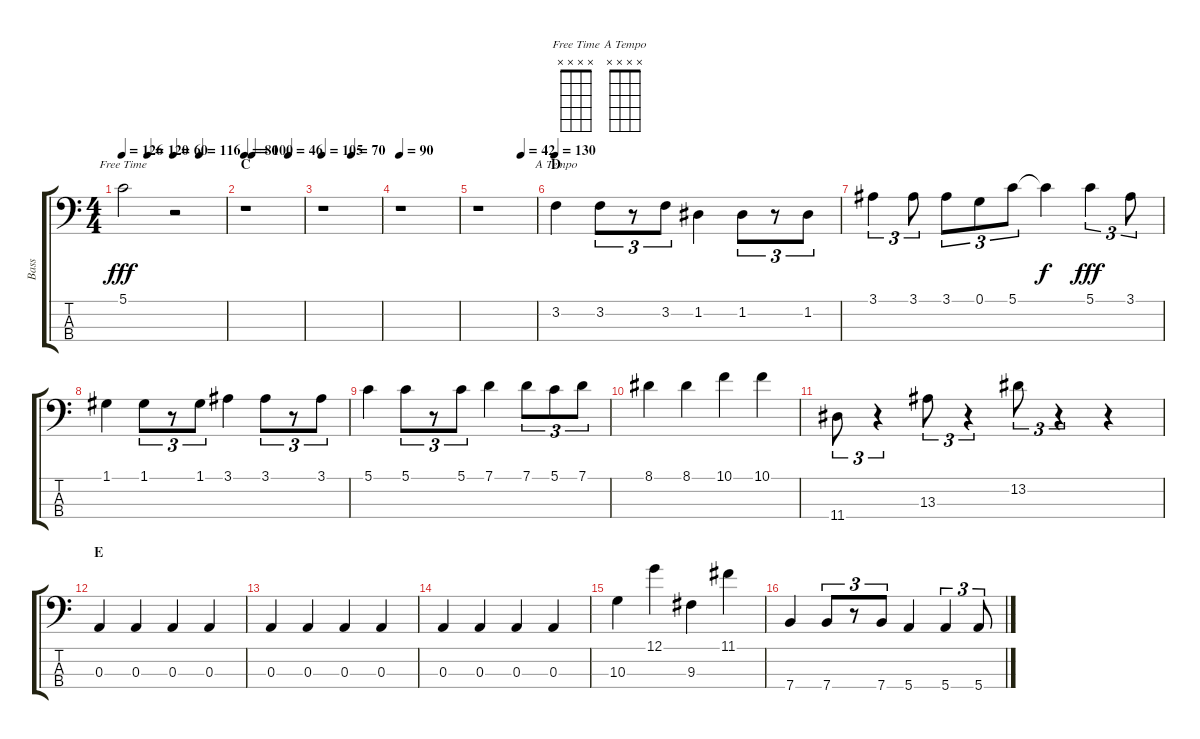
\track ("Bass" "Bass") {instrument electricbassfinger}
\staff {score tabs}
\tuning (G2 D2 A1 E1) {hide}
\chord ("Free Time" x x x x) {firstfret 0}
\chord ("A Tempo" x x x x) {firstfret 0}
\ts (4 4)
\tempo 126
\tempo (120 0.25)
\tempo (60 0.5)
\tempo (116 0.75)
\clef f4
\ks c
5.1.2{ch "Free Time" dy fff} r.2 |
\section ("" "C")
\tempo 80
\tempo (100 0.125)
\tempo (46 0.75)
r.1 |
\tempo 105
\tempo (70 0.5)
r.1 |
\tempo 90
r.1 |
\tempo (42 0.75)
r.1 |
\section ("" "D")
\tempo 130
3.2.4{ch "A Tempo"} 3.2.8{tu (3 2)} r.8{tu (3 2)} 3.2.8{tu (3 2)} 1.2.4 1.2.8{tu (3 2)} r.8{tu (3 2)} 1.2.8{tu (3 2)} |
3.1.4{tu (3 2)} 3.1.8{tu (3 2)} 3.1.8{tu (3 2)} 0.1.8{tu (3 2)} 5.1.8{tu (3 2)} 5.1{t}.4{dy f} 5.1.4{tu (3 2) dy fff} 3.1.8{tu (3 2)} |
1.1.4 1.1.8{tu (3 2)} r.8{tu (3 2)} 1.1.8{tu (3 2)} 3.1.4 3.1.8{tu (3 2)} r.8{tu (3 2)} 3.1.8{tu (3 2)} |
5.1.4 5.1.8{tu (3 2)} r.8{tu (3 2)} 5.1.8{tu (3 2)} 7.1.4 7.1.8{tu (3 2)} 5.1.8{tu (3 2)} 7.1.8{tu (3 2)} |
8.1.4 8.1.4 10.1.4 10.1.4 |
11.4.8{tu (3 2)} r.4{tu (3 2)} 13.3.8{tu (3 2)} r.4{tu (3 2)} 13.2.8{tu (3 2)} r.4{tu (3 2)} r.4 |
\section ("" "E")
0.3.4 0.3.4 0.3.4 0.3.4 |
0.3.4 0.3.4 0.3.4 0.3.4 |
0.3.4 0.3.4 0.3.4 0.3.4 |
10.3.4 12.1.4 9.3.4 11.1.4 |
7.4.4 7.4.8{tu (3 2)} r.8{tu (3 2)} 7.4.8{tu (3 2)} 5.4.4 5.4.4{tu (3 2)} 5.4.8{tu (3 2)}
